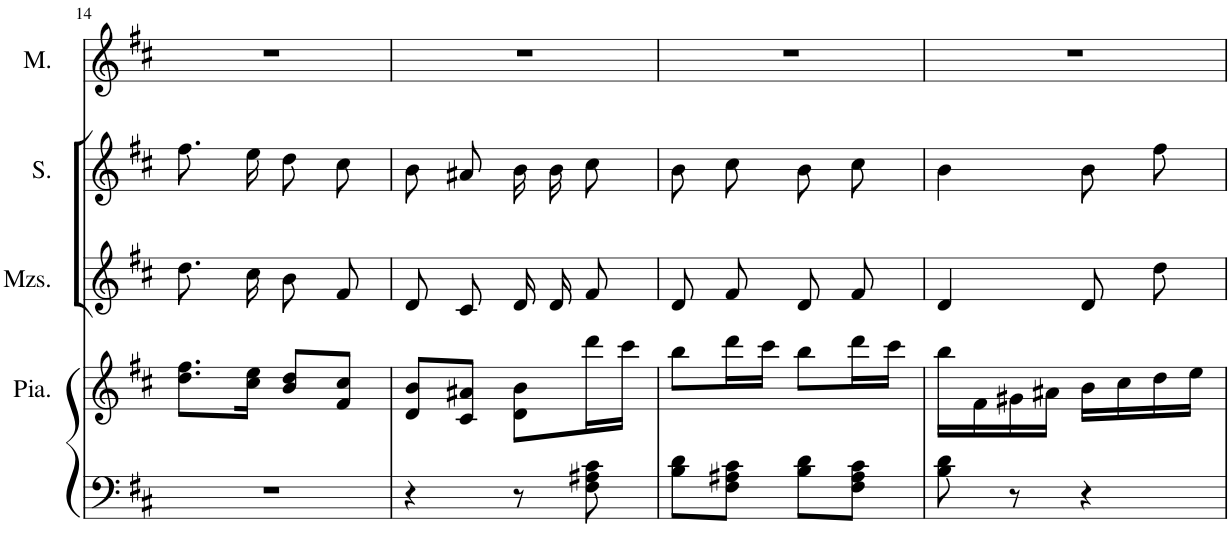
**kern	**kern	**kern	**kern	**kern
*part5	*part4	*part3	*part2	*part1
*staff5	*staff4	*staff3	*staff2	*staff1
*I"Piano	*I"Piano	*I"Mezzo-soprano	*I"Soprano	*I"Mariette
*	*I'Pia.	*I'Mzs.	*I'S.	*I'M.
!!LO:PB:g=z
*clefF4	*clefG2	*clefG2	*clefG2	*clefG2
*	*	*	*	*Trd1c2
*k[f#c#]	*k[f#c#]	*k[f#c#]	*k[f#c#]	*k[f#c#]
*M2/4	*M2/4	*M2/4	*M2/4	*M2/4
=14	=14	=14	=14	=14
2r	8.dd\ 8.ff#\L	8.dd\L	8.ff#\L	2r
.	16cc#\ 16ee\Jk	16cc#\Jk	16ee\Jk	.
.	8b/ 8dd/L	8b/L	8dd\L	.
.	8f#/ 8cc#/J	8f#/J	8cc#\J	.
=15	=15	=15	=15	=15
4r	8d/ 8b/L	8d/L	8b/L	2r
.	8c#/ 8a#X/J	8c#/J	8a#X/J	.
8r	8d\ 8b\L	16d/LL	16b\LL	.
.	.	16d/J	16b\J	.
8F#\ 8A#X\ 8c#\	16ddd\L	8f#/J	8cc#\J	.
.	16ccc#\JJ	.	.	.
=16	=16	=16	=16	=16
8B\ 8d\L	8bb\L	8d/L	8b\L	2r
8F#\ 8A#X\ 8c#\J	16ddd\L	8f#/J	8cc#\J	.
.	16ccc#\JJ	.	.	.
8B\ 8d\L	8bb\L	8d/L	8b\L	.
8F#\ 8A#\ 8c#\J	16ddd\L	8f#/J	8cc#\J	.
.	16ccc#\JJ	.	.	.
=17	=17	=17	=17	=17
8B\ 8d\	16bb\LL	4d/	4b\	2r
.	16f#\	.	.	.
8r	16g#X\	.	.	.
.	16a#X\JJ	.	.	.
4r	16b\LL	8d/L	8b\L	.
.	16cc#\	.	.	.
.	16dd\	8dd/J	8ff#\J	.
.	16ee\JJ	.	.	.
=	=	=	=	=
*-	*-	*-	*-	*-
